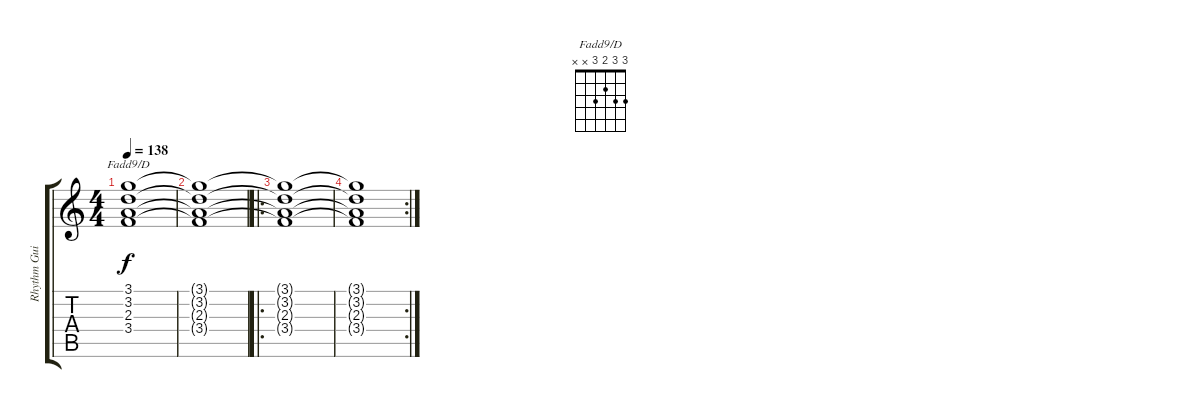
\track ("Rhythm Guitar (John Lennon)" "Rhythm Gui") {instrument acousticguitarsteel}
\staff {score tabs}
\tuning (E4 B3 G3 D3 A2 E2) {hide}
\chord ("Fadd9/D" 3 3 2 3 x x)
\ts (4 4)
\tempo 138
\clef g2
\ks c
(3.1 3.2 2.3 3.4).1{ch "Fadd9/D" dy f} |
(3.1{t} 3.2{t} 2.3{t} 3.4{t}).1 |
\ro
(3.1{t} 3.2{t} 2.3{t} 3.4{t}).1 |
\rc 2
(3.1{t} 3.2{t} 2.3{t} 3.4{t}).1
